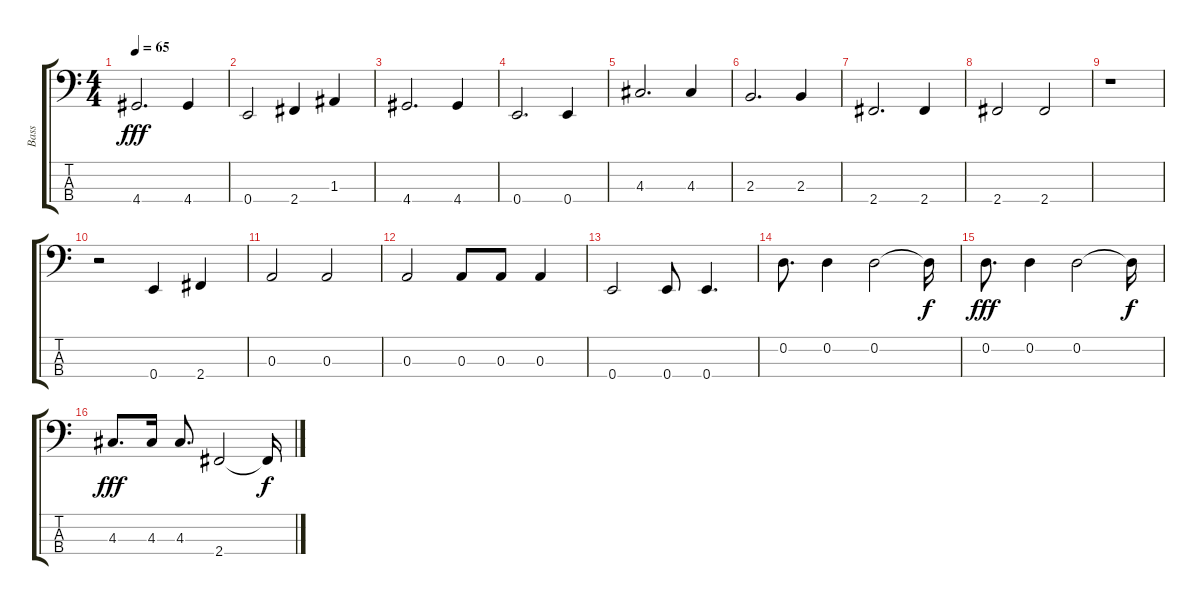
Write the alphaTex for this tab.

\track ("Bass" "Bass") {instrument electricbasspick}
\staff {score tabs}
\tuning (G2 D2 A1 E1) {hide}
\ts (4 4)
\tempo 65
\clef f4
\ks c
4.4.2{d dy fff} 4.4.4 |
0.4.2 2.4.4 1.3.4 |
4.4.2{d} 4.4.4 |
0.4.2{d} 0.4.4 |
4.3.2{d} 4.3.4 |
2.3.2{d} 2.3.4 |
2.4.2{d} 2.4.4 |
2.4.2 2.4.2 |
r.1 |
r.2 0.4.4 2.4.4 |
0.3.2 0.3.2 |
0.3.2 0.3.8 0.3.8 0.3.4 |
0.4.2 0.4.8 0.4.4{d} |
0.2.8{d} 0.2.4 0.2.2 0.2{t}.16{dy f} |
0.2.8{d dy fff} 0.2.4 0.2.2 0.2{t}.16{dy f} |
4.3.8{d dy fff} 4.3.16 4.3.8{d} 2.4.2 2.4{t}.16{dy f}
